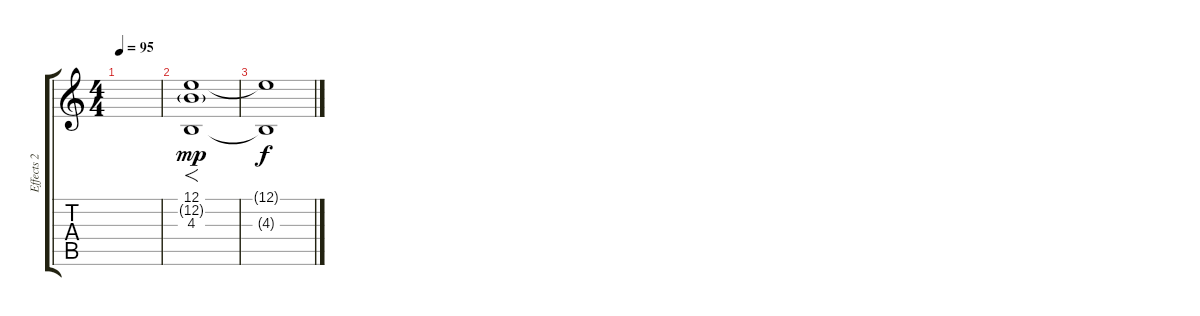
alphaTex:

\track ("Effects 2" "Effects 2") {instrument synthstrings1}
\staff {score tabs}
\tuning (E4 B3 G3 D3 A2 E2) {hide}
\ts (4 4)
\tempo 95
\clef g2
\ks c
|
(12.1 12.2{g} 4.3).1{f dy mp volume 11} |
(12.1{t} 4.3{t}).1{dy f volume 0}
